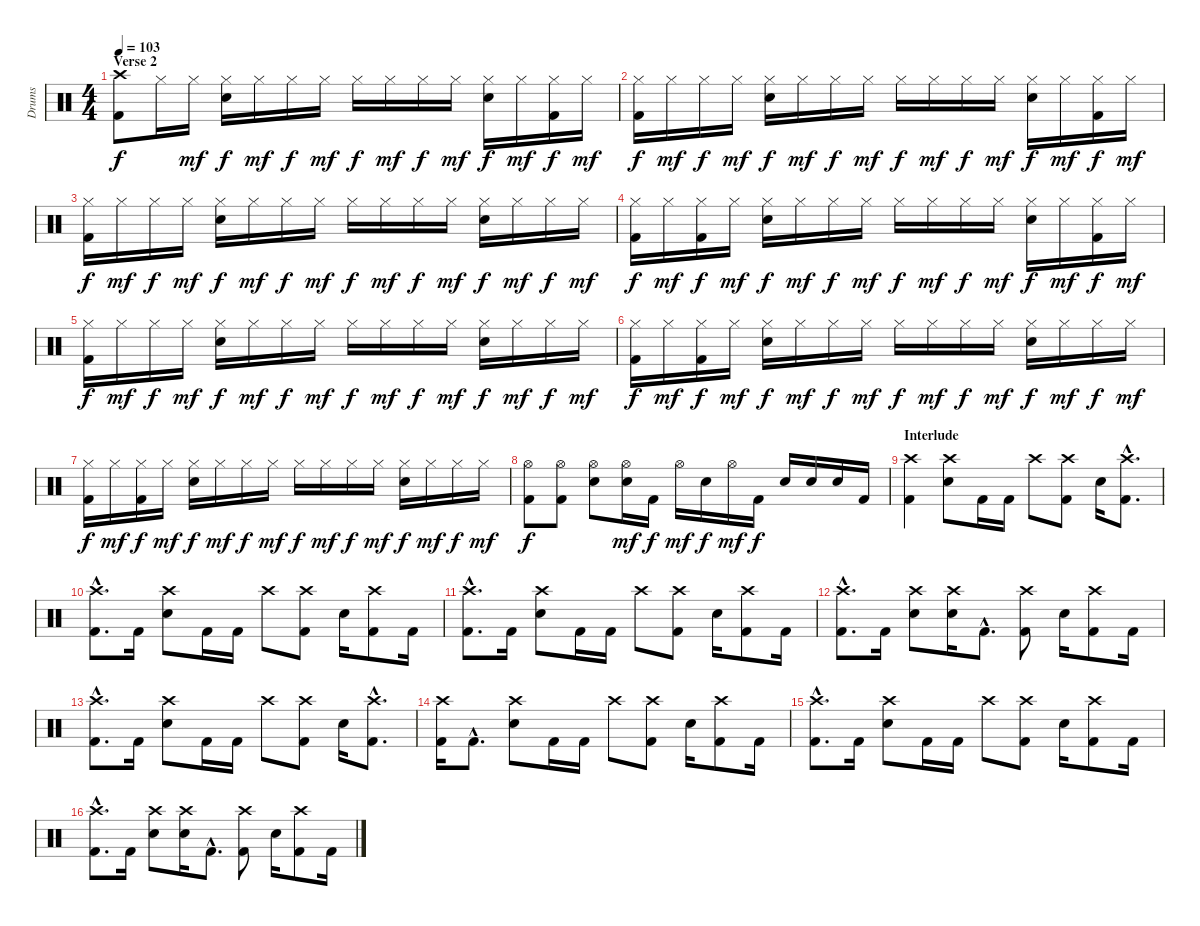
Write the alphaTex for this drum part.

\track ("Drums" "Drums") {instrument percussion}
\staff {score}
\articulation defaults
\ts (4 4)
\section ("" "Verse 2")
\tempo 103
\clef neutral
\ks c
("Crash high (hit)" "Kick (hit) 2").8{dy f} "Hi-Hat (closed)".16 "Hi-Hat (closed)".16{dy mf} ("Hi-Hat (closed)" "Electric Snare (hit)").16{dy f} "Hi-Hat (closed)".16{dy mf} "Hi-Hat (closed)".16{dy f} "Hi-Hat (closed)".16{dy mf} "Hi-Hat (closed)".16{dy f} "Hi-Hat (closed)".16{dy mf} "Hi-Hat (closed)".16{dy f} "Hi-Hat (closed)".16{dy mf} ("Hi-Hat (closed)" "Electric Snare (hit)").16{dy f} "Hi-Hat (closed)".16{dy mf} ("Hi-Hat (closed)" "Kick (hit) 2").16{dy f} "Hi-Hat (closed)".16{dy mf} |
("Hi-Hat (closed)" "Kick (hit) 2").16{dy f} "Hi-Hat (closed)".16{dy mf} "Hi-Hat (closed)".16{dy f} "Hi-Hat (closed)".16{dy mf} ("Hi-Hat (closed)" "Electric Snare (hit)").16{dy f} "Hi-Hat (closed)".16{dy mf} "Hi-Hat (closed)".16{dy f} "Hi-Hat (closed)".16{dy mf} "Hi-Hat (closed)".16{dy f} "Hi-Hat (closed)".16{dy mf} "Hi-Hat (closed)".16{dy f} "Hi-Hat (closed)".16{dy mf} ("Hi-Hat (closed)" "Electric Snare (hit)").16{dy f} "Hi-Hat (closed)".16{dy mf} ("Hi-Hat (closed)" "Kick (hit) 2").16{dy f} "Hi-Hat (closed)".16{dy mf} |
("Hi-Hat (closed)" "Kick (hit) 2").16{dy f} "Hi-Hat (closed)".16{dy mf} "Hi-Hat (closed)".16{dy f} "Hi-Hat (closed)".16{dy mf} ("Hi-Hat (closed)" "Electric Snare (hit)").16{dy f} "Hi-Hat (closed)".16{dy mf} "Hi-Hat (closed)".16{dy f} "Hi-Hat (closed)".16{dy mf} "Hi-Hat (closed)".16{dy f} "Hi-Hat (closed)".16{dy mf} "Hi-Hat (closed)".16{dy f} "Hi-Hat (closed)".16{dy mf} ("Hi-Hat (closed)" "Electric Snare (hit)").16{dy f} "Hi-Hat (closed)".16{dy mf} "Hi-Hat (closed)".16{dy f} "Hi-Hat (closed)".16{dy mf} |
("Hi-Hat (closed)" "Kick (hit) 2").16{dy f} "Hi-Hat (closed)".16{dy mf} ("Hi-Hat (closed)" "Kick (hit) 2").16{dy f} "Hi-Hat (closed)".16{dy mf} ("Hi-Hat (closed)" "Electric Snare (hit)").16{dy f} "Hi-Hat (closed)".16{dy mf} "Hi-Hat (closed)".16{dy f} "Hi-Hat (closed)".16{dy mf} "Hi-Hat (closed)".16{dy f} "Hi-Hat (closed)".16{dy mf} "Hi-Hat (closed)".16{dy f} "Hi-Hat (closed)".16{dy mf} ("Hi-Hat (closed)" "Electric Snare (hit)").16{dy f} "Hi-Hat (closed)".16{dy mf} ("Hi-Hat (closed)" "Kick (hit) 2").16{dy f} "Hi-Hat (closed)".16{dy mf} |
("Hi-Hat (closed)" "Kick (hit) 2").16{dy f} "Hi-Hat (closed)".16{dy mf} "Hi-Hat (closed)".16{dy f} "Hi-Hat (closed)".16{dy mf} ("Hi-Hat (closed)" "Electric Snare (hit)").16{dy f} "Hi-Hat (closed)".16{dy mf} "Hi-Hat (closed)".16{dy f} "Hi-Hat (closed)".16{dy mf} "Hi-Hat (closed)".16{dy f} "Hi-Hat (closed)".16{dy mf} "Hi-Hat (closed)".16{dy f} "Hi-Hat (closed)".16{dy mf} ("Hi-Hat (closed)" "Electric Snare (hit)").16{dy f} "Hi-Hat (closed)".16{dy mf} "Hi-Hat (closed)".16{dy f} "Hi-Hat (closed)".16{dy mf} |
("Hi-Hat (closed)" "Kick (hit) 2").16{dy f} "Hi-Hat (closed)".16{dy mf} ("Hi-Hat (closed)" "Kick (hit) 2").16{dy f} "Hi-Hat (closed)".16{dy mf} ("Hi-Hat (closed)" "Electric Snare (hit)").16{dy f} "Hi-Hat (closed)".16{dy mf} "Hi-Hat (closed)".16{dy f} "Hi-Hat (closed)".16{dy mf} "Hi-Hat (closed)".16{dy f} "Hi-Hat (closed)".16{dy mf} "Hi-Hat (closed)".16{dy f} "Hi-Hat (closed)".16{dy mf} ("Hi-Hat (closed)" "Electric Snare (hit)").16{dy f} "Hi-Hat (closed)".16{dy mf} "Hi-Hat (closed)".16{dy f} "Hi-Hat (closed)".16{dy mf} |
("Hi-Hat (closed)" "Kick (hit) 2").16{dy f} "Hi-Hat (closed)".16{dy mf} ("Hi-Hat (closed)" "Kick (hit) 2").16{dy f} "Hi-Hat (closed)".16{dy mf} ("Hi-Hat (closed)" "Electric Snare (hit)").16{dy f} "Hi-Hat (closed)".16{dy mf} "Hi-Hat (closed)".16{dy f} "Hi-Hat (closed)".16{dy mf} "Hi-Hat (closed)".16{dy f} "Hi-Hat (closed)".16{dy mf} "Hi-Hat (closed)".16{dy f} "Hi-Hat (closed)".16{dy mf} ("Hi-Hat (closed)" "Electric Snare (hit)").16{dy f} "Hi-Hat (closed)".16{dy mf} "Hi-Hat (closed)".16{dy f} "Hi-Hat (closed)".16{dy mf} |
("Hi-Hat (open)" "Kick (hit) 2").8{dy f} ("Hi-Hat (open)" "Kick (hit) 2").8 ("Hi-Hat (open)" "Electric Snare (hit)").8 ("Hi-Hat (open)" "Electric Snare (hit)").16{dy mf} "Kick (hit) 2".16{dy f} "Hi-Hat (open)".16{dy mf} "Electric Snare (hit)".16{dy f} "Hi-Hat (open)".16{dy mf} "Kick (hit) 2".16{dy f} "Electric Snare (hit)".16 "Electric Snare (hit)".16 "Electric Snare (hit)".16 "Kick (hit) 2".16 |
\section ("" "Interlude")
("Crash high (hit)" "Kick (hit) 2").4 ("Crash high (hit)" "Electric Snare (hit)").8 "Kick (hit) 2".16 "Kick (hit) 2".16 "Crash high (hit)".8 ("Crash high (hit)" "Kick (hit) 2").8 "Electric Snare (hit)".16 ("Crash high (hit)"{hac} "Kick (hit) 2"{hac}).8{d} |
("Crash high (hit)"{hac} "Kick (hit) 2"{hac}).8{d} "Kick (hit) 2".16 ("Crash high (hit)" "Electric Snare (hit)").8 "Kick (hit) 2".16 "Kick (hit) 2".16 "Crash high (hit)".8 ("Crash high (hit)" "Kick (hit) 2").8 "Electric Snare (hit)".16 ("Crash high (hit)" "Kick (hit) 2").8 "Kick (hit) 2".16 |
("Crash high (hit)"{hac} "Kick (hit) 2"{hac}).8{d} "Kick (hit) 2".16 ("Crash high (hit)" "Electric Snare (hit)").8 "Kick (hit) 2".16 "Kick (hit) 2".16 "Crash high (hit)".8 ("Crash high (hit)" "Kick (hit) 2").8 "Electric Snare (hit)".16 ("Crash high (hit)" "Kick (hit) 2").8 "Kick (hit) 2".16 |
("Crash high (hit)"{hac} "Kick (hit) 2"{hac}).8{d} "Kick (hit) 2".16 ("Crash high (hit)" "Electric Snare (hit)").8 ("Crash high (hit)" "Electric Snare (hit)").16 "Kick (hit) 2"{hac}.8{d} ("Crash high (hit)" "Kick (hit) 2").8 "Electric Snare (hit)".16 ("Crash high (hit)" "Kick (hit) 2").8 "Kick (hit) 2".16 |
("Crash high (hit)"{hac} "Kick (hit) 2"{hac}).8{d} "Kick (hit) 2".16 ("Crash high (hit)" "Electric Snare (hit)").8 "Kick (hit) 2".16 "Kick (hit) 2".16 "Crash high (hit)".8 ("Crash high (hit)" "Kick (hit) 2").8 "Electric Snare (hit)".16 ("Crash high (hit)"{hac} "Kick (hit) 2"{hac}).8{d} |
("Crash high (hit)" "Kick (hit) 2").16 "Kick (hit) 2"{hac}.8{d} ("Crash high (hit)" "Electric Snare (hit)").8 "Kick (hit) 2".16 "Kick (hit) 2".16 "Crash high (hit)".8 ("Crash high (hit)" "Kick (hit) 2").8 "Electric Snare (hit)".16 ("Crash high (hit)" "Kick (hit) 2").8 "Kick (hit) 2".16 |
("Crash high (hit)"{hac} "Kick (hit) 2"{hac}).8{d} "Kick (hit) 2".16 ("Crash high (hit)" "Electric Snare (hit)").8 "Kick (hit) 2".16 "Kick (hit) 2".16 "Crash high (hit)".8 ("Crash high (hit)" "Kick (hit) 2").8 "Electric Snare (hit)".16 ("Crash high (hit)" "Kick (hit) 2").8 "Kick (hit) 2".16 |
("Crash high (hit)"{hac} "Kick (hit) 2"{hac}).8{d} "Kick (hit) 2".16 ("Crash high (hit)" "Electric Snare (hit)").8 ("Crash high (hit)" "Electric Snare (hit)").16 "Kick (hit) 2"{hac}.8{d} ("Crash high (hit)" "Kick (hit) 2").8 "Electric Snare (hit)".16 ("Crash high (hit)" "Kick (hit) 2").8 "Kick (hit) 2".16
